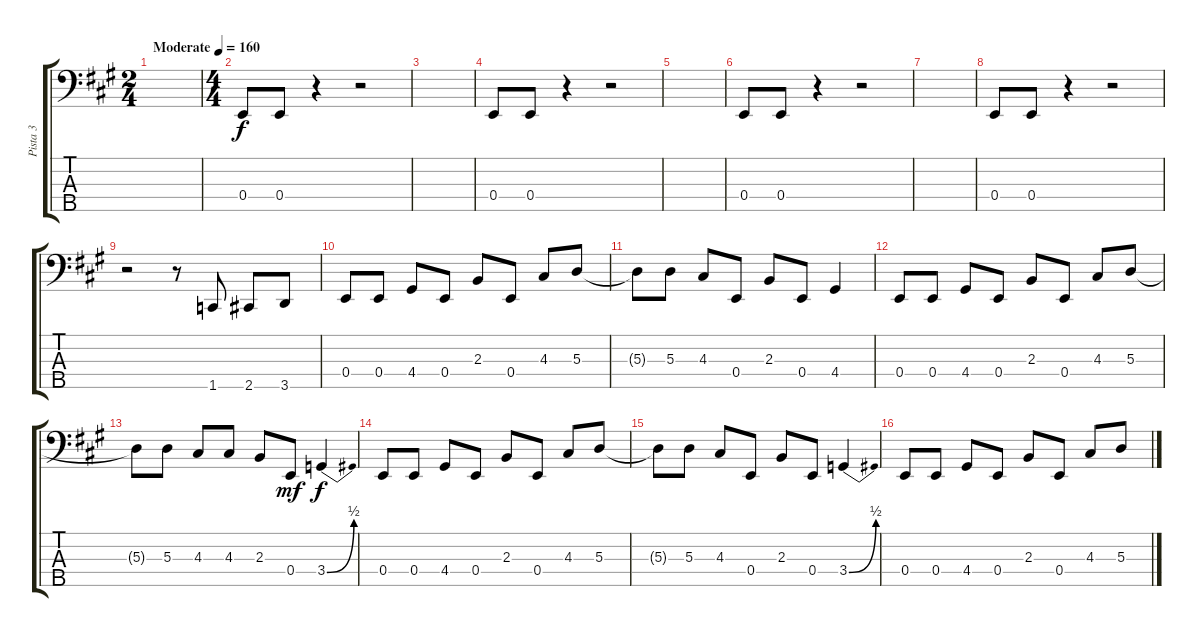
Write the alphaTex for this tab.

\track ("Pista 3" "Pista 3") {instrument electricbassfinger}
\staff {score tabs}
\tuning (G2 D2 A1 E1 B0) {hide}
\ts (2 4)
\tempo (160 "Moderate")
\clef f4
\ks a
|
\ts (4 4)
0.4.8 0.4.8 r.4 r.2 |
|
0.4.8 0.4.8 r.4 r.2 |
|
0.4.8 0.4.8 r.4 r.2 |
|
0.4.8 0.4.8 r.4 r.2 |
r.2 r.8 1.5.8 2.5.8 3.5.8 |
0.4.8 0.4.8 4.4.8 0.4.8 2.3.8 0.4.8 4.3.8 5.3.8 |
5.3{t}.8 5.3.8 4.3.8 0.4.8 2.3.8 0.4.8 4.4.4 |
0.4.8 0.4.8 4.4.8 0.4.8 2.3.8 0.4.8 4.3.8 5.3.8 |
5.3{t}.8 5.3.8 4.3.8 4.3.8 2.3.8 0.4.8{dy mf} 3.4{be (bend 0 0 60 2)}.4{dy f} |
0.4.8 0.4.8 4.4.8 0.4.8 2.3.8 0.4.8 4.3.8 5.3.8 |
5.3{t}.8 5.3.8 4.3.8 0.4.8 2.3.8 0.4.8 3.4{be (bend 0 0 60 2)}.4 |
0.4.8 0.4.8 4.4.8 0.4.8 2.3.8 0.4.8 4.3.8 5.3.8
